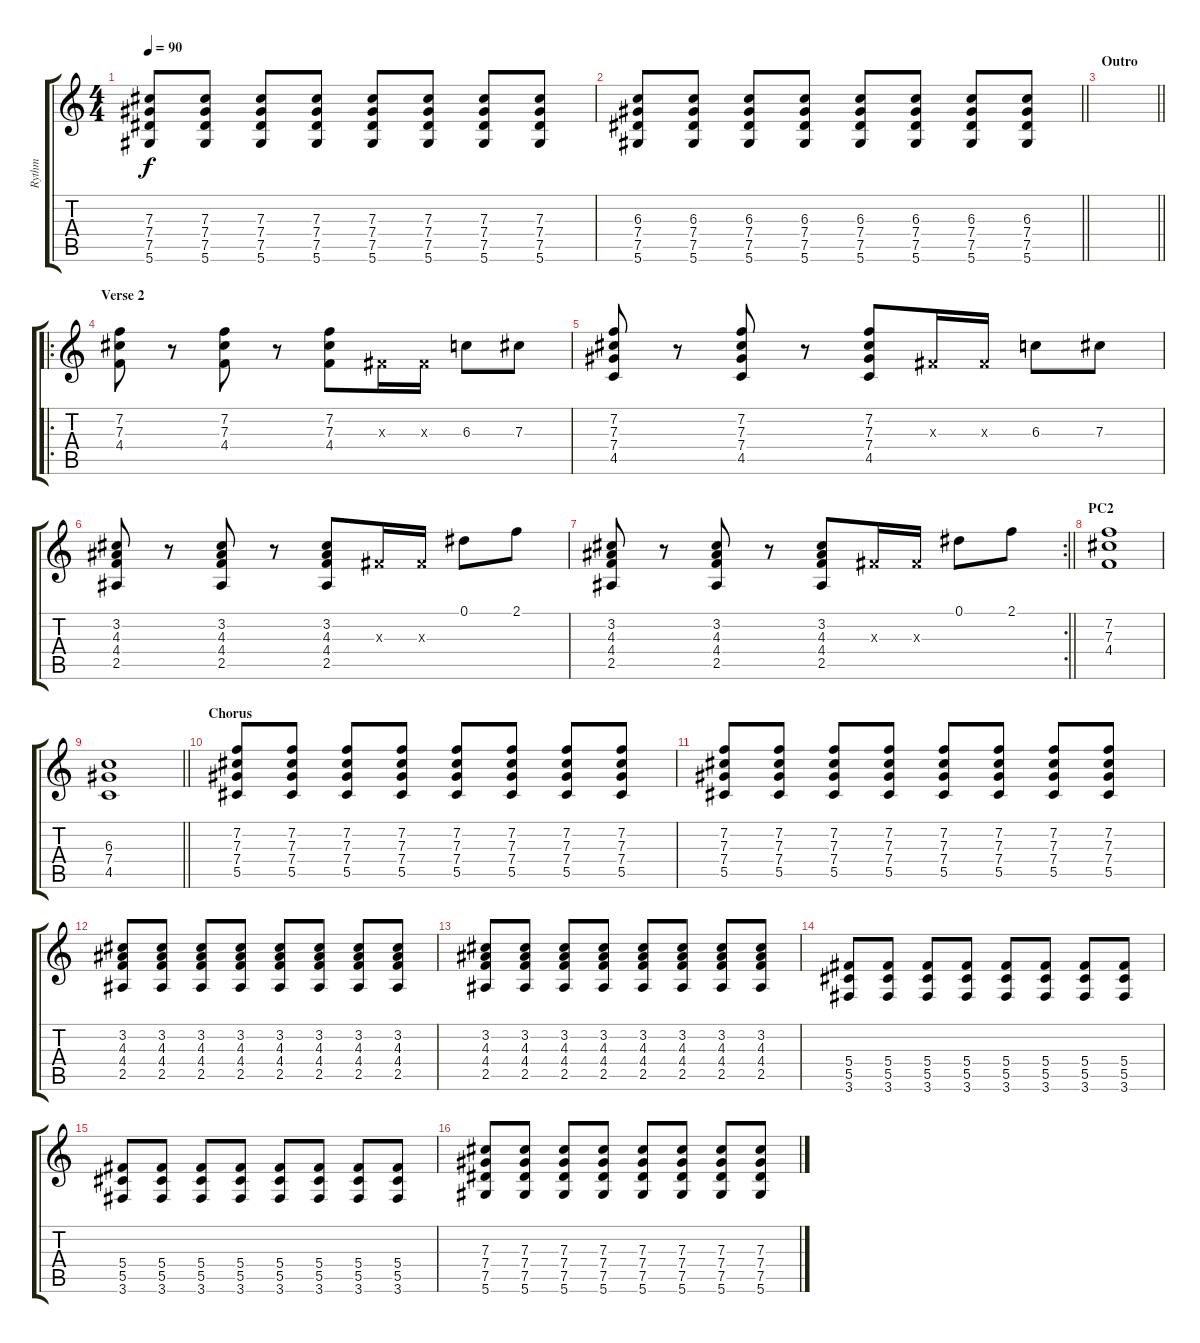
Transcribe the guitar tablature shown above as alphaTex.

\track ("Rythm" "Rythm") {instrument overdrivenguitar}
\staff {score tabs}
\tuning (Eb4 Bb3 Gb3 Db3 Ab2 Eb2) {hide}
\ts (4 4)
\tempo 90
\clef g2
\ks c
(7.3 7.4 7.5 5.6).8{dy f} (7.3 7.4 7.5 5.6).8 (7.3 7.4 7.5 5.6).8 (7.3 7.4 7.5 5.6).8 (7.3 7.4 7.5 5.6).8 (7.3 7.4 7.5 5.6).8 (7.3 7.4 7.5 5.6).8 (7.3 7.4 7.5 5.6).8 |
\barLineRight lightlight
(6.3 7.4 7.5 5.6).8 (6.3 7.4 7.5 5.6).8 (6.3 7.4 7.5 5.6).8 (6.3 7.4 7.5 5.6).8 (6.3 7.4 7.5 5.6).8 (6.3 7.4 7.5 5.6).8 (6.3 7.4 7.5 5.6).8 (6.3 7.4 7.5 5.6).8 |
\section ("" "Outro")
\barLineRight lightlight
|
\ro
\section ("" "Verse 2")
(7.2 7.3 4.4).8 r.8 (7.2 7.3 4.4).8 r.8 (7.2 7.3 4.4).8 0.3{x}.16 0.3{x}.16 6.3.8 7.3.8 |
(7.2 7.3 7.4 4.5).8 r.8 (7.2 7.3 7.4 4.5).8 r.8 (7.2 7.3 7.4 4.5).8 0.3{x}.16 0.3{x}.16 6.3.8 7.3.8 |
(3.2 4.3 4.4 2.5).8 r.8 (3.2 4.3 4.4 2.5).8 r.8 (3.2 4.3 4.4 2.5).8 0.3{x}.16 0.3{x}.16 0.1.8 2.1.8 |
\rc 2
\barLineRight lightlight
(3.2 4.3 4.4 2.5).8 r.8 (3.2 4.3 4.4 2.5).8 r.8 (3.2 4.3 4.4 2.5).8 0.3{x}.16 0.3{x}.16 0.1.8 2.1.8 |
\section ("" "PC2")
(7.2 7.3 4.4).1 |
\barLineRight lightlight
(6.3 7.4 4.5).1 |
\section ("" "Chorus")
(7.2 7.3 7.4 5.5).8 (7.2 7.3 7.4 5.5).8 (7.2 7.3 7.4 5.5).8 (7.2 7.3 7.4 5.5).8 (7.2 7.3 7.4 5.5).8 (7.2 7.3 7.4 5.5).8 (7.2 7.3 7.4 5.5).8 (7.2 7.3 7.4 5.5).8 |
(7.2 7.3 7.4 5.5).8 (7.2 7.3 7.4 5.5).8 (7.2 7.3 7.4 5.5).8 (7.2 7.3 7.4 5.5).8 (7.2 7.3 7.4 5.5).8 (7.2 7.3 7.4 5.5).8 (7.2 7.3 7.4 5.5).8 (7.2 7.3 7.4 5.5).8 |
(3.2 4.3 4.4 2.5).8 (3.2 4.3 4.4 2.5).8 (3.2 4.3 4.4 2.5).8 (3.2 4.3 4.4 2.5).8 (3.2 4.3 4.4 2.5).8 (3.2 4.3 4.4 2.5).8 (3.2 4.3 4.4 2.5).8 (3.2 4.3 4.4 2.5).8 |
(3.2 4.3 4.4 2.5).8 (3.2 4.3 4.4 2.5).8 (3.2 4.3 4.4 2.5).8 (3.2 4.3 4.4 2.5).8 (3.2 4.3 4.4 2.5).8 (3.2 4.3 4.4 2.5).8 (3.2 4.3 4.4 2.5).8 (3.2 4.3 4.4 2.5).8 |
(5.4 5.5 3.6).8 (5.4 5.5 3.6).8 (5.4 5.5 3.6).8 (5.4 5.5 3.6).8 (5.4 5.5 3.6).8 (5.4 5.5 3.6).8 (5.4 5.5 3.6).8 (5.4 5.5 3.6).8 |
(5.4 5.5 3.6).8 (5.4 5.5 3.6).8 (5.4 5.5 3.6).8 (5.4 5.5 3.6).8 (5.4 5.5 3.6).8 (5.4 5.5 3.6).8 (5.4 5.5 3.6).8 (5.4 5.5 3.6).8 |
(7.3 7.4 7.5 5.6).8 (7.3 7.4 7.5 5.6).8 (7.3 7.4 7.5 5.6).8 (7.3 7.4 7.5 5.6).8 (7.3 7.4 7.5 5.6).8 (7.3 7.4 7.5 5.6).8 (7.3 7.4 7.5 5.6).8 (7.3 7.4 7.5 5.6).8
